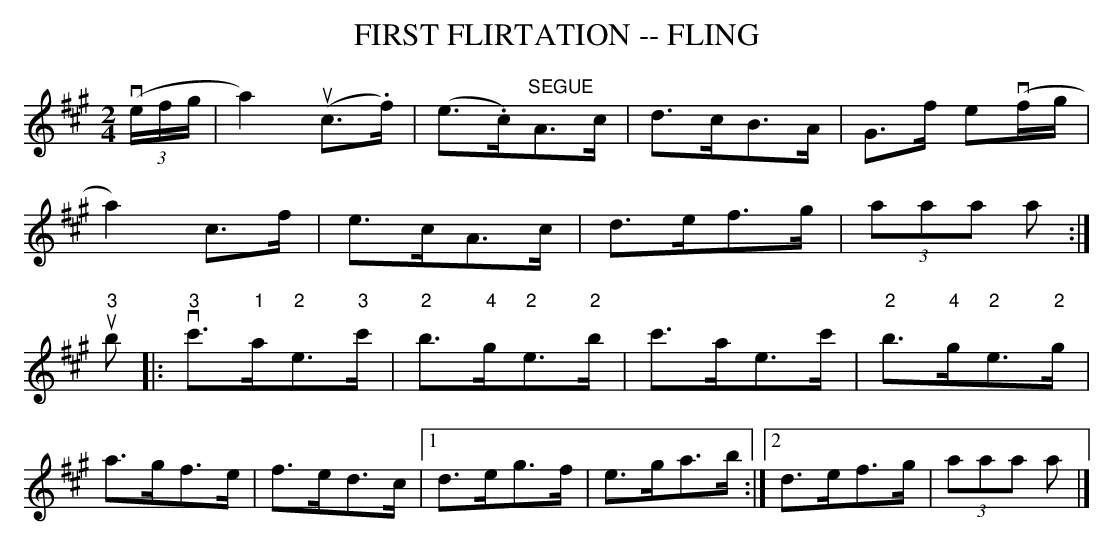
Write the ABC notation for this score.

X:1
T: FIRST FLIRTATION -- FLING
M: 2/4
L: 1/16
K: A
((3vefg |\
a4) (uc3.f) | (e3.c)"SEGUE"A3c |\
d3cB3A | G3f e2(vfg |
a4) c3f | e3cA3c |\
d3ef3g | (3a2a2a2 a2 :|
u"3"b2 |:\
v"3"c'3"1"a"2"e3"3"c' | "2"b3"4"g"2"e3"2"b | c'3ae3c' | "2"b3"4"g"2"e3"2"g |
a3gf3e | f3ed3c |[1 d3eg3f | e3ga3b :|[2 d3ef3g | (3a2a2a2 a2 |]
